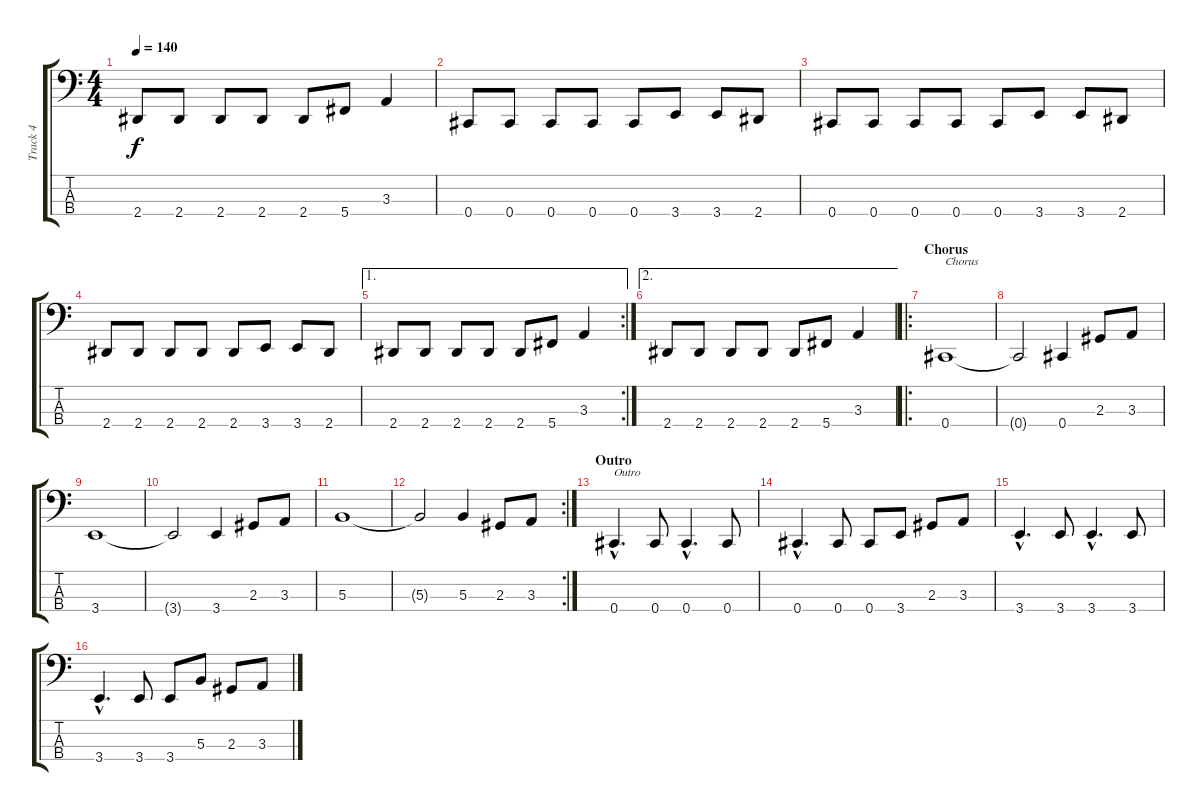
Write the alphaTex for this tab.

\track ("Track 4" "Track 4") {instrument electricbasspick}
\staff {score tabs}
\tuning (E2 B1 Gb1 Db1) {hide}
\ts (4 4)
\tempo 140
\clef f4
\ks c
2.4.8{dy f} 2.4.8 2.4.8 2.4.8 2.4.8 5.4.8 3.3.4 |
0.4.8 0.4.8 0.4.8 0.4.8 0.4.8 3.4.8 3.4.8 2.4.8 |
0.4.8 0.4.8 0.4.8 0.4.8 0.4.8 3.4.8 3.4.8 2.4.8 |
2.4.8 2.4.8 2.4.8 2.4.8 2.4.8 3.4.8 3.4.8 2.4.8 |
\ae 1
\rc 2
2.4.8 2.4.8 2.4.8 2.4.8 2.4.8 5.4.8 3.3.4 |
\ae 2
2.4.8 2.4.8 2.4.8 2.4.8 2.4.8 5.4.8 3.3.4 |
\ro
\section ("" "Chorus")
0.4.1{txt "Chorus"} |
0.4{t}.2 0.4.4 2.3.8 3.3.8 |
3.4.1 |
3.4{t}.2 3.4.4 2.3.8 3.3.8 |
5.3.1 |
\rc 2
5.3{t}.2 5.3.4 2.3.8 3.3.8 |
\section ("" "Outro")
0.4{hac}.4{d txt "Outro"} 0.4.8 0.4{hac}.4{d} 0.4.8 |
0.4{hac}.4{d} 0.4.8 0.4.8 3.4.8 2.3.8 3.3.8 |
3.4{hac}.4{d} 3.4.8 3.4{hac}.4{d} 3.4.8 |
3.4{hac}.4{d} 3.4.8 3.4.8 5.3.8 2.3.8 3.3.8
